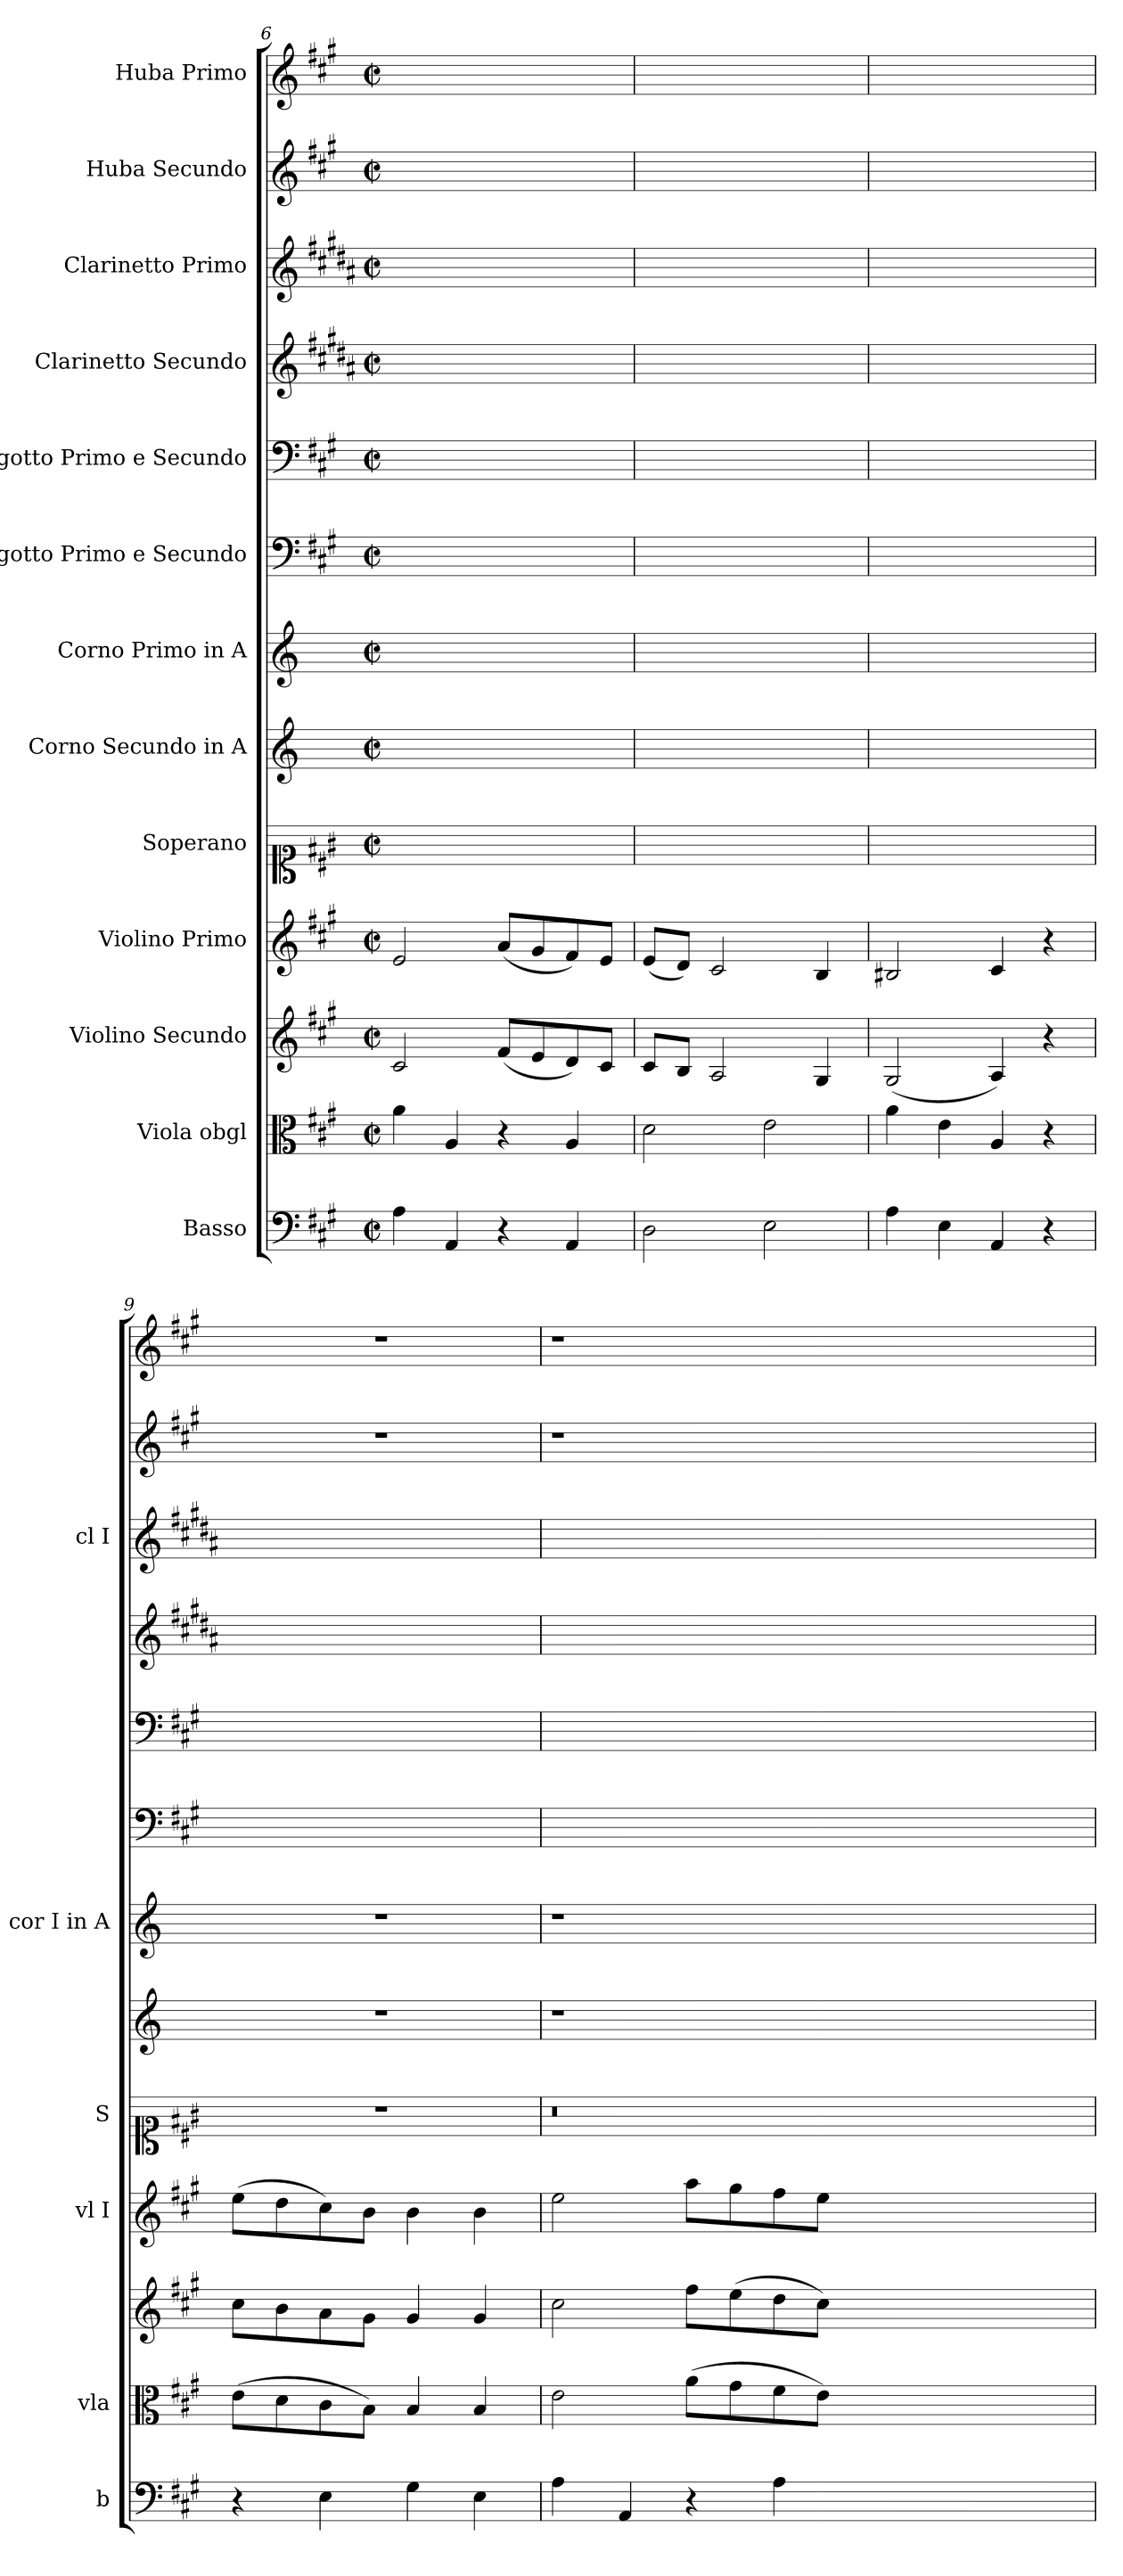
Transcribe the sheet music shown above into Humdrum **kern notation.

**kern	**dynam	**kern	**dynam	**kern	**dynam	**kern	**dynam	**kern	**kern	**kern	**kern	**kern	**kern	**kern	**kern	**kern
*part13	*part13	*part12	*part12	*part11	*part11	*part10	*part10	*part9	*part8	*part7	*part6	*part5	*part4	*part3	*part2	*part1
*staff13	*staff13	*staff12	*staff12	*staff11	*staff11	*staff10	*staff10	*staff9	*staff8	*staff7	*staff6	*staff5	*staff4	*staff3	*staff2	*staff1
*I"Basso	*	*I"Viola obgl	*	*I"Violino Secundo	*	*I"Violino Primo	*	*I"Soperano	*I"Corno Secundo in A	*I"Corno Primo in A	*I"Fagotto Primo e Secundo	*I"Fagotto Primo e Secundo	*I"Clarinetto Secundo	*I"Clarinetto Primo	*I"Huba Secundo	*I"Huba Primo
*I'b	*	*I'vla	*	*	*	*I'vl I	*	*I'S	*	*I'cor I in A	*	*	*	*I'cl I	*	*
*clefF4	*	*clefC3	*	*clefG2	*	*clefG2	*	*clefC1	*clefG2	*clefG2	*clefF4	*clefF4	*clefG2	*clefG2	*clefG2	*clefG2
*	*	*	*	*	*	*	*	*	*ITrd2c3	*ITrd2c3	*	*	*ITrd1c2	*ITrd1c2	*	*
*k[f#c#g#]	*	*k[f#c#g#]	*	*k[f#c#g#]	*	*k[f#c#g#]	*	*k[f#c#g#]	*k[f#c#g#]	*k[f#c#g#]	*k[f#c#g#]	*k[f#c#g#]	*k[f#c#g#]	*k[f#c#g#]	*k[f#c#g#]	*k[f#c#g#]
*A:	*	*A:	*	*A:	*	*A:	*	*A:	*A:	*A:	*A:	*A:	*A:	*A:	*A:	*A:
*M2/2	*	*M2/2	*	*M2/2	*	*M2/2	*	*M2/2	*M2/2	*M2/2	*M2/2	*M2/2	*M2/2	*M2/2	*M2/2	*M2/2
*met(c|)	*	*met(c|)	*	*met(c|)	*	*met(c|)	*	*met(c|)	*met(c|)	*met(c|)	*met(c|)	*met(c|)	*met(c|)	*met(c|)	*met(c|)	*met(c|)
=6	=6	=6	=6	=6	=6	=6	=6	=6	=6	=6	=6	=6	=6	=6	=6	=6
4A\	.	4a\	.	2c#/	.	2e/	.	1ryy	1ryy	1ryy	4A\yy	4A\yy	1ryy	1ryy	1ryy	1ryy
4AA/	.	4A/	.	.	.	.	.	.	.	.	4AA/yy	4AA/yy	.	.	.	.
4r	.	4r	.	(8f#/L	.	(8a/L	.	.	.	.	4ryy	4ryy	.	.	.	.
.	.	.	.	8e/	.	8g#/	.	.	.	.	.	.	.	.	.	.
4AA/	.	4A/	.	8d/)	.	8f#/)	.	.	.	.	4AA/yy	4AA/yy	.	.	.	.
.	.	.	.	8c#/J	.	8e/J	.	.	.	.	.	.	.	.	.	.
=7	=7	=7	=7	=7	=7	=7	=7	=7	=7	=7	=7	=7	=7	=7	=7	=7
2D\	.	2d\	.	8c#/L	.	(8e/L	.	1ryy	1ryy	1ryy	2D\yy	2D\yy	1ryy	1ryy	1ryy	1ryy
.	.	.	.	8B/J	.	8d/J)	.	.	.	.	.	.	.	.	.	.
.	.	.	.	2A/	.	2c#/	.	.	.	.	.	.	.	.	.	.
2E\	.	2e\	.	.	.	.	.	.	.	.	2E\yy	2E\yy	.	.	.	.
.	.	.	.	4G#/	.	4B/	.	.	.	.	.	.	.	.	.	.
=8	=8	=8	=8	=8	=8	=8	=8	=8	=8	=8	=8	=8	=8	=8	=8	=8
4A\	.	4a\	.	(2G#/	.	2B#X/	.	1ryy	1ryy	1ryy	4A\yy	4A\yy	1ryy	1ryy	1ryy	1ryy
4E\	.	4e\	.	.	.	.	.	.	.	.	4E\yy	4E\yy	.	.	.	.
4AA/	.	4A/	.	4A/)	.	4c#/	.	.	.	.	4AA/yy	4AA/yy	.	.	.	.
4r	.	4r	.	4r	.	4r	.	.	.	.	4ryy	4ryy	.	.	.	.
=9	=9	=9	=9	=9	=9	=9	=9	=9	=9	=9	=9	=9	=9	=9	=9	=9
!	!	!	!LO:DY:b	!	!LO:DY:b	!	!LO:DY:b	!	!	!	!	!	!	!	!	!
4r	.	(8e\L	fort.	8cc#\L	for&colon;	(8ee\L	for&colon;	1r	1r	1r	4ryy	4ryy	1ryy	1ryy	1r	1r
.	.	8d\	.	8b\	.	8dd\	.	.	.	.	.	.	.	.	.	.
!	!LO:DY:b	!	!	!	!	!	!	!	!	!	!	!	!	!	!	!
4E\	for.	8c#\	.	8a\	.	8cc#\)	.	.	.	.	4E\yy	4E\yy	.	.	.	.
.	.	8B\J)	.	8g#\J	.	8b\J	.	.	.	.	.	.	.	.	.	.
4G#\	.	4B/	.	4g#/	.	4b\	.	.	.	.	4G#\yy	4G#\yy	.	.	.	.
4E\	.	4B/	.	4g#/	.	4b\	.	.	.	.	4E\yy	4E\yy	.	.	.	.
=10	=10	=10	=10	=10	=10	=10	=10	=10	=10	=10	=10	=10	=10	=10	=10	=10
4A\	.	2e\	.	2cc#\	.	2ee\	.	0.r	1r	1r	4A\yy	4A\yy	1ryy	1ryy	1r	1r
4AA/	.	.	.	.	.	.	.	.	.	.	4AA/yy	4AA/yy	.	.	.	.
4r	.	(8a\L	.	8ff#\L	.	8aa\L	.	.	.	.	4ryy	4ryy	.	.	.	.
.	.	8g#\	.	(8ee\	.	8gg#\	.	.	.	.	.	.	.	.	.	.
4A\	.	8f#\	.	8dd\	.	8ff#\	.	.	.	.	4A\yy	4A\yy	.	.	.	.
.	.	8e\J)	.	8cc#\J)	.	8ee\J	.	.	.	.	.	.	.	.	.	.
0ryy	.	0ryy	.	0ryy	.	0ryy	.	.	0ryy	0ryy	0ryy	0ryy	0ryy	0ryy	0ryy	0ryy
=	=	=	=	=	=	=	=	=	=	=	=	=	=	=	=	=
*-	*-	*-	*-	*-	*-	*-	*-	*-	*-	*-	*-	*-	*-	*-	*-	*-
